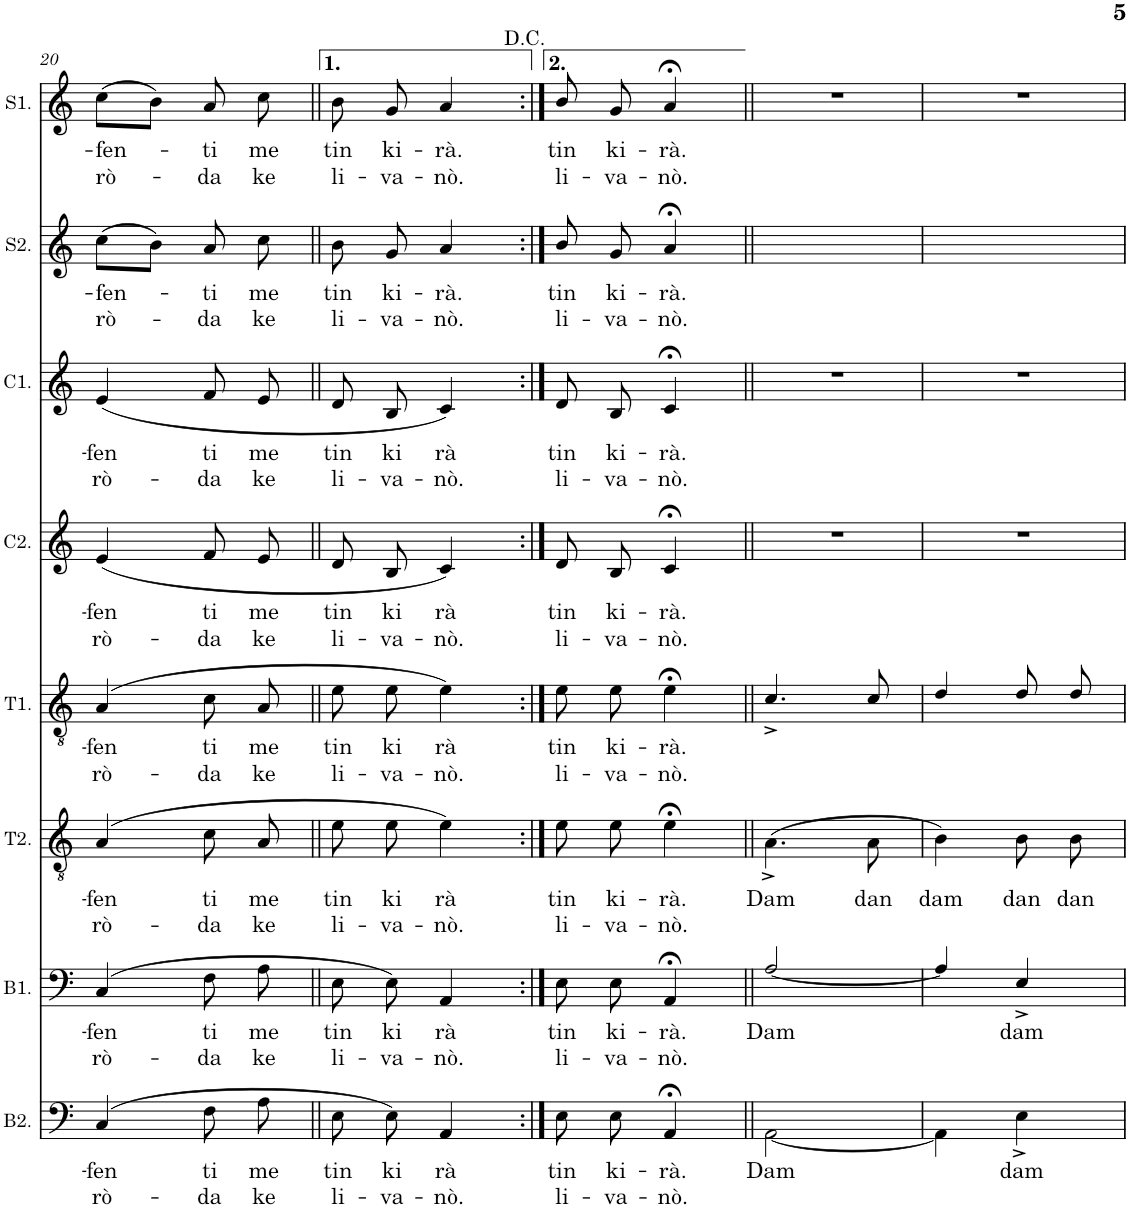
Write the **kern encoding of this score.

**kern	**text	**text	**kern	**text	**text	**kern	**text	**text	**kern	**text	**text	**kern	**text	**text	**kern	**text	**text	**kern	**text	**text	**kern	**text	**text
*part8	*part8	*part8	*part7	*part7	*part7	*part6	*part6	*part6	*part5	*part5	*part5	*part4	*part4	*part4	*part3	*part3	*part3	*part2	*part2	*part2	*part1	*part1	*part1
*staff8	*staff8	*staff8	*staff7	*staff7	*staff7	*staff6	*staff6	*staff6	*staff5	*staff5	*staff5	*staff4	*staff4	*staff4	*staff3	*staff3	*staff3	*staff2	*staff2	*staff2	*staff1	*staff1	*staff1
*I"Basso	*	*	*I"Basso	*	*	*I"Tenore	*	*	*I"Tenore	*	*	*I"Contralto	*	*	*I"Contralto	*	*	*I"Soprano	*	*	*I"Soprano	*	*
*I'B2.	*	*	*I'B1.	*	*	*I'T2.	*	*	*I'T1.	*	*	*I'C2.	*	*	*I'C1.	*	*	*I'S2.	*	*	*I'S1.	*	*
!!LO:PB:g=z
*clefF4	*	*	*clefF4	*	*	*clefGv2	*	*	*clefGv2	*	*	*clefG2	*	*	*clefG2	*	*	*clefG2	*	*	*clefG2	*	*
*k[]	*	*	*k[]	*	*	*k[]	*	*	*k[]	*	*	*k[]	*	*	*k[]	*	*	*k[]	*	*	*k[]	*	*
*M2/4	*	*	*M2/4	*	*	*M2/4	*	*	*M2/4	*	*	*M2/4	*	*	*M2/4	*	*	*M2/4	*	*	*M2/4	*	*
=20	=20	=20	=20	=20	=20	=20	=20	=20	=20	=20	=20	=20	=20	=20	=20	=20	=20	=20	=20	=20	=20	=20	=20
!	!LO:LY:b	!LO:LY:b	!	!LO:LY:b	!LO:LY:b	!	!LO:LY:b	!LO:LY:b	!	!LO:LY:b	!LO:LY:b	!	!LO:LY:b	!LO:LY:b	!	!LO:LY:b	!LO:LY:b	!	!LO:LY:b	!LO:LY:b	!	!LO:LY:b	!LO:LY:b
(4C/	-fen	rò-	(4C/	-fen	rò-	(4A/	-fen	rò-	(4A/	-fen	rò-	(4e/	-fen	rò-	(4e/	-fen	rò-	(8cc\L	-fen-	rò-	(8cc\L	-fen-	rò-
.	.	.	.	.	.	.	.	.	.	.	.	.	.	.	.	.	.	8b\J)	.	.	8b\J)	.	.
!	!LO:LY:b	!LO:LY:b	!	!LO:LY:b	!LO:LY:b	!	!LO:LY:b	!LO:LY:b	!	!LO:LY:b	!LO:LY:b	!	!LO:LY:b	!LO:LY:b	!	!LO:LY:b	!LO:LY:b	!	!LO:LY:b	!LO:LY:b	!	!LO:LY:b	!LO:LY:b
8F\L	ti	-da	8F\L	ti	-da	8c\L	ti	-da	8c\L	ti	-da	8f/L	ti	-da	8f/L	ti	-da	8a/	-ti	-da	8a/	-ti	-da
!	!LO:LY:b	!LO:LY:b	!	!LO:LY:b	!LO:LY:b	!	!LO:LY:b	!LO:LY:b	!	!LO:LY:b	!LO:LY:b	!	!LO:LY:b	!LO:LY:b	!	!LO:LY:b	!LO:LY:b	!	!LO:LY:b	!LO:LY:b	!	!LO:LY:b	!LO:LY:b
8A\J	me	ke	8A\J	me	ke	8A\J	me	ke	8A\J	me	ke	8e/J	me	ke	8e/J	me	ke	8cc\	me	ke	8cc\	me	ke
=21||	=21||	=21||	=21||	=21||	=21||	=21||	=21||	=21||	=21||	=21||	=21||	=21||	=21||	=21||	=21||	=21||	=21||	=21||	=21||	=21||	=21||	=21||	=21||
!	!LO:LY:b	!LO:LY:b	!	!LO:LY:b	!LO:LY:b	!	!LO:LY:b	!LO:LY:b	!	!LO:LY:b	!LO:LY:b	!	!LO:LY:b	!LO:LY:b	!	!LO:LY:b	!LO:LY:b	!	!LO:LY:b	!LO:LY:b	!	!LO:LY:b	!LO:LY:b
8E\L	tin	li-	8E\L	tin	li-	8e\L	tin	li-	8e\L	tin	li-	8d/L	tin	li-	8d/L	tin	li-	8b\	tin	li-	8b\	tin	li-
!	!LO:LY:b	!LO:LY:b	!	!LO:LY:b	!LO:LY:b	!	!LO:LY:b	!LO:LY:b	!	!LO:LY:b	!LO:LY:b	!	!LO:LY:b	!LO:LY:b	!	!LO:LY:b	!LO:LY:b	!	!LO:LY:b	!LO:LY:b	!	!LO:LY:b	!LO:LY:b
8E\J)	ki	-va-	8E\J)	ki	-va-	8e\J	ki	-va-	8e\J	ki	-va-	8B/J	ki	-va-	8B/J	ki	-va-	8g/	ki-	-va-	8g/	ki-	-va-
!	!LO:LY:b	!LO:LY:b	!	!LO:LY:b	!LO:LY:b	!	!LO:LY:b	!LO:LY:b	!	!LO:LY:b	!LO:LY:b	!	!LO:LY:b	!LO:LY:b	!	!LO:LY:b	!LO:LY:b	!	!LO:LY:b	!LO:LY:b	!	!LO:LY:b	!LO:LY:b
4AA/	rà	-nò.	4AA/	rà	-nò.	4e\)	rà	-nò.	4e\)	rà	-nò.	4c/)	rà	-nò.	4c/)	rà	-nò.	4a/	-rà.	-nò.	4a/	-rà.	-nò.
=22:|!	=22:|!	=22:|!	=22:|!	=22:|!	=22:|!	=22:|!	=22:|!	=22:|!	=22:|!	=22:|!	=22:|!	=22:|!	=22:|!	=22:|!	=22:|!	=22:|!	=22:|!	=22:|!	=22:|!	=22:|!	=22:|!	=22:|!	=22:|!
!	!LO:LY:b	!LO:LY:b	!	!LO:LY:b	!LO:LY:b	!	!LO:LY:b	!LO:LY:b	!	!LO:LY:b	!LO:LY:b	!	!LO:LY:b	!LO:LY:b	!	!LO:LY:b	!LO:LY:b	!	!LO:LY:b	!LO:LY:b	!	!LO:LY:b	!LO:LY:b
8E\L	tin	li-	8E\L	tin	li-	8e\L	tin	li-	8e\L	tin	li-	8d/L	tin	li-	8d/L	tin	li-	8b/	tin	li-	8b/	tin	li-
!	!LO:LY:b	!LO:LY:b	!	!LO:LY:b	!LO:LY:b	!	!LO:LY:b	!LO:LY:b	!	!LO:LY:b	!LO:LY:b	!	!LO:LY:b	!LO:LY:b	!	!LO:LY:b	!LO:LY:b	!	!LO:LY:b	!LO:LY:b	!	!LO:LY:b	!LO:LY:b
8E\J	ki-	-va-	8E\J	ki-	-va-	8e\J	ki-	-va-	8e\J	ki-	-va-	8B/J	ki-	-va-	8B/J	ki-	-va-	8g/	ki-	-va-	8g/	ki-	-va-
!	!LO:LY:b	!LO:LY:b	!	!LO:LY:b	!LO:LY:b	!	!LO:LY:b	!LO:LY:b	!	!LO:LY:b	!LO:LY:b	!	!LO:LY:b	!LO:LY:b	!	!LO:LY:b	!LO:LY:b	!	!LO:LY:b	!LO:LY:b	!	!LO:LY:b	!LO:LY:b
4AA;</	-rà.	-nò.	4AA;</	-rà.	-nò.	4e;<\	-rà.	-nò.	4e;<\	-rà.	-nò.	4c;</	-rà.	-nò.	4c;</	-rà.	-nò.	4a;</	-rà.	-nò.	4a;</	-rà.	-nò.
=23||	=23||	=23||	=23||	=23||	=23||	=23||	=23||	=23||	=23||	=23||	=23||	=23||	=23||	=23||	=23||	=23||	=23||	=23||	=23||	=23||	=23||	=23||	=23||
*^	*	*	*	*	*	*	*	*	*	*	*	*	*	*	*	*	*	*	*	*	*	*	*
!	!	!LO:LY:b	!	!	!LO:LY:b	!	!	!LO:LY:b	!	!	!	!	!	!	!	!	!	!	!	!	!	!	!	!
*	*	*	*	*	*	*	*^	*	*	*	*	*	*	*	*	*	*	*	*	*	*	*	*	*
2ryy	[2AA\	Dam	.	[2A/	Dam	.	4.ryy	(>4.A^\	Dam	.	4.c^/	.	.	2r	.	.	2r	.	.	2ryy	.	.	2r	.	.
!	!	!	!	!	!	!	!	!	!LO:LY:b	!	!	!	!	!	!	!	!	!	!	!	!	!	!	!	!
.	.	.	.	.	.	.	8ryy	8A\	dan	.	8c/	.	.	.	.	.	.	.	.	.	.	.	.	.	.
=24	=24	=24	=24	=24	=24	=24	=24	=24	=24	=24	=24	=24	=24	=24	=24	=24	=24	=24	=24	=24	=24	=24	=24	=24	=24
!	!	!	!	!	!	!	!	!	!LO:LY:b	!	!	!	!	!	!	!	!	!	!	!	!	!	!	!	!
4ryy	4AA\]	.	.	4A/]	.	.	4ryy	4B\)	dam	.	4d/	.	.	2r	.	.	2r	.	.	2ryy	.	.	2r	.	.
!	!	!LO:LY:b	!	!	!LO:LY:b	!	!	!	!LO:LY:b	!	!	!	!	!	!	!	!	!	!	!	!	!	!	!	!
4ryy	4E^\	dam	.	4E^/	dam	.	8ryy	8B\L	dan	.	8d/L	.	.	.	.	.	.	.	.	.	.	.	.	.	.
!	!	!	!	!	!	!	!	!	!LO:LY:b	!	!	!	!	!	!	!	!	!	!	!	!	!	!	!	!
.	.	.	.	.	.	.	8ryy	8B\J	dan	.	8d/J	.	.	.	.	.	.	.	.	.	.	.	.	.	.
*v	*v	*	*	*	*	*	*v	*v	*	*	*	*	*	*	*	*	*	*	*	*	*	*	*	*	*
=	=	=	=	=	=	=	=	=	=	=	=	=	=	=	=	=	=	=	=	=	=	=	=
*-	*-	*-	*-	*-	*-	*-	*-	*-	*-	*-	*-	*-	*-	*-	*-	*-	*-	*-	*-	*-	*-	*-	*-
